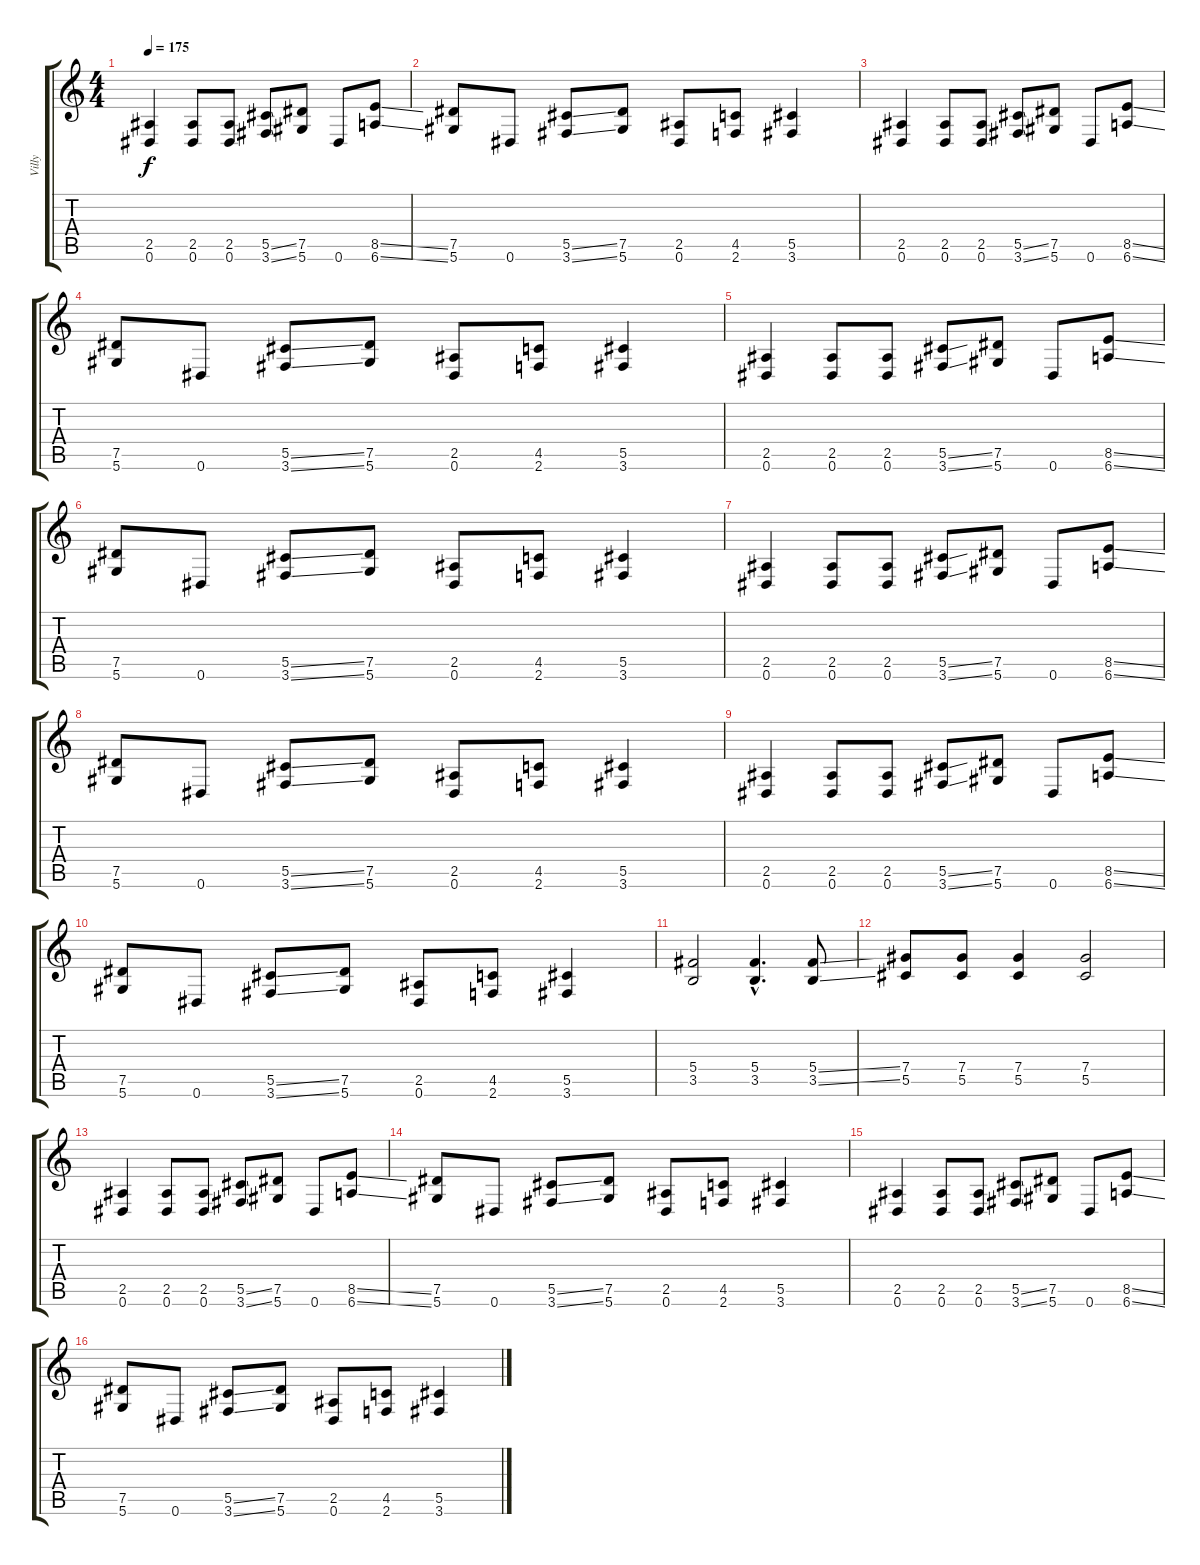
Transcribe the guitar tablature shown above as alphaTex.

\track ("Villy" "Villy") {instrument distortionguitar}
\staff {score tabs}
\tuning (Eb4 Bb3 Gb3 Db3 Ab2 Eb2) {hide}
\ts (4 4)
\tempo 175
\clef g2
\ks c
(2.5 0.6).4{dy f} (2.5 0.6).8 (2.5 0.6).8 (5.5{ss} 3.6{ss}).8 (7.5 5.6).8 0.6.8 (8.5{ss} 6.6{ss}).8 |
(7.5 5.6).8 0.6.8 (5.5{ss} 3.6{ss}).8 (7.5 5.6).8 (2.5 0.6).8 (4.5 2.6).8 (5.5 3.6).4 |
(2.5 0.6).4 (2.5 0.6).8 (2.5 0.6).8 (5.5{ss} 3.6{ss}).8 (7.5 5.6).8 0.6.8 (8.5{ss} 6.6{ss}).8 |
(7.5 5.6).8 0.6.8 (5.5{ss} 3.6{ss}).8 (7.5 5.6).8 (2.5 0.6).8 (4.5 2.6).8 (5.5 3.6).4 |
(2.5 0.6).4 (2.5 0.6).8 (2.5 0.6).8 (5.5{ss} 3.6{ss}).8 (7.5 5.6).8 0.6.8 (8.5{ss} 6.6{ss}).8 |
(7.5 5.6).8 0.6.8 (5.5{ss} 3.6{ss}).8 (7.5 5.6).8 (2.5 0.6).8 (4.5 2.6).8 (5.5 3.6).4 |
(2.5 0.6).4 (2.5 0.6).8 (2.5 0.6).8 (5.5{ss} 3.6{ss}).8 (7.5 5.6).8 0.6.8 (8.5{ss} 6.6{ss}).8 |
(7.5 5.6).8 0.6.8 (5.5{ss} 3.6{ss}).8 (7.5 5.6).8 (2.5 0.6).8 (4.5 2.6).8 (5.5 3.6).4 |
(2.5 0.6).4 (2.5 0.6).8 (2.5 0.6).8 (5.5{ss} 3.6{ss}).8 (7.5 5.6).8 0.6.8 (8.5{ss} 6.6{ss}).8 |
(7.5 5.6).8 0.6.8 (5.5{ss} 3.6{ss}).8 (7.5 5.6).8 (2.5 0.6).8 (4.5 2.6).8 (5.5 3.6).4 |
(5.4 3.5).2 (5.4{hac} 3.5{hac}).4{d} (5.4{ss} 3.5{ss}).8 |
(7.4 5.5).8 (7.4 5.5).8 (7.4 5.5).4 (7.4 5.5).2 |
(2.5 0.6).4 (2.5 0.6).8 (2.5 0.6).8 (5.5{ss} 3.6{ss}).8 (7.5 5.6).8 0.6.8 (8.5{ss} 6.6{ss}).8 |
(7.5 5.6).8 0.6.8 (5.5{ss} 3.6{ss}).8 (7.5 5.6).8 (2.5 0.6).8 (4.5 2.6).8 (5.5 3.6).4 |
(2.5 0.6).4 (2.5 0.6).8 (2.5 0.6).8 (5.5{ss} 3.6{ss}).8 (7.5 5.6).8 0.6.8 (8.5{ss} 6.6{ss}).8 |
(7.5 5.6).8 0.6.8 (5.5{ss} 3.6{ss}).8 (7.5 5.6).8 (2.5 0.6).8 (4.5 2.6).8 (5.5 3.6).4
